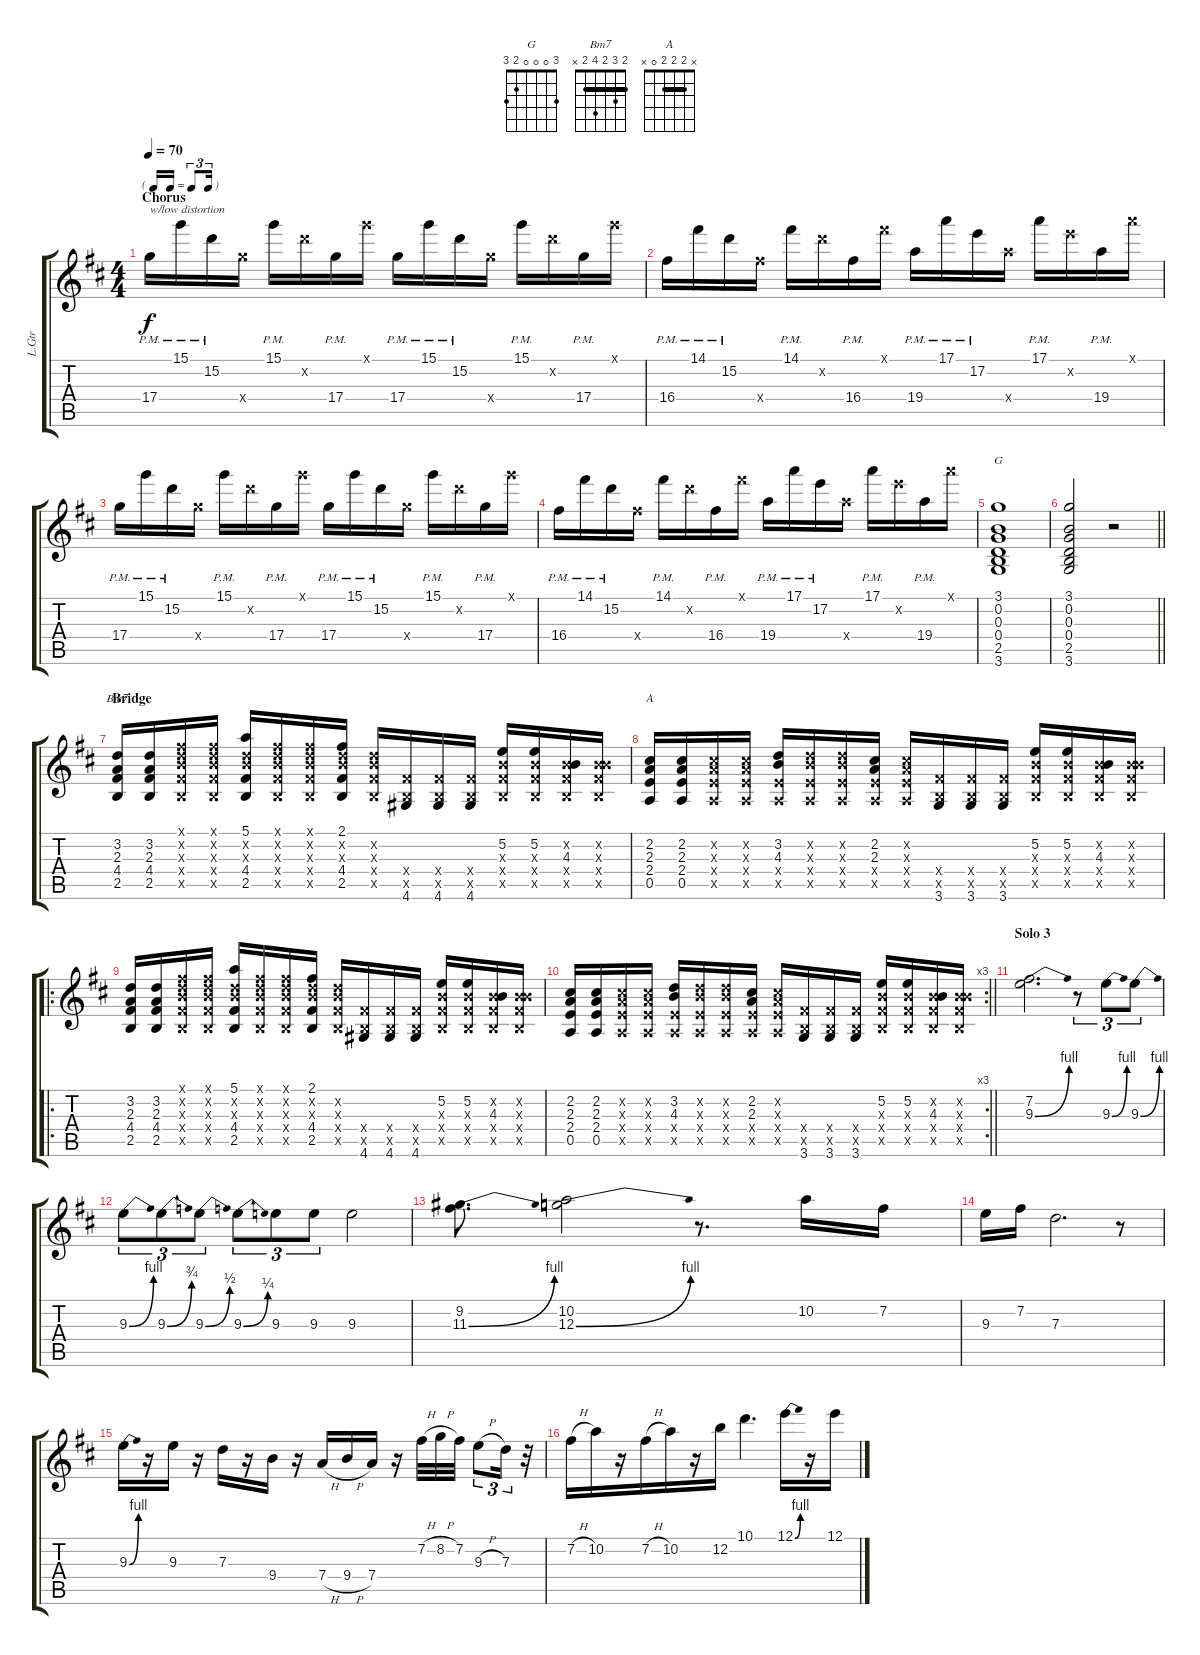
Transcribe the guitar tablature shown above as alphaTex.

\track ("L.Gtr" "L.Gtr") {instrument overdrivenguitar}
\staff {score tabs}
\tuning (E4 B3 G3 D3 A2 E2) {hide}
\chord ("G" 3 0 0 0 2 3)
\chord ("Bm7" 2 3 2 4 2 x) {barre 2}
\chord ("A" x 2 2 2 0 x) {barre 2}
\ts (4 4)
\tf triplet16th
\section ("" "Chorus")
\tempo 70
\clef g2
\ks bminor
17.4{pm}.16{txt "w/low distortion" dy f balance 0 instrument electricguitarmuted} 15.1{pm}.16 15.2{pm}.16 17.4{x}.16 15.1{pm}.16 15.2{x}.16 17.4{pm}.16 15.1{x}.16 17.4{pm}.16 15.1{pm}.16 15.2{pm}.16 17.4{x}.16 15.1{pm}.16 15.2{x}.16 17.4{pm}.16 15.1{x}.16 |
16.4{pm}.16 14.1{pm}.16 15.2{pm}.16 16.4{x}.16 14.1{pm}.16 15.2{x}.16 16.4{pm}.16 14.1{x}.16 19.4{pm}.16 17.1{pm}.16 17.2{pm}.16 19.4{x}.16 17.1{pm}.16 17.2{x}.16 19.4{pm}.16 17.1{x}.16 |
17.4{pm}.16 15.1{pm}.16 15.2{pm}.16 17.4{x}.16 15.1{pm}.16 15.2{x}.16 17.4{pm}.16 15.1{x}.16 17.4{pm}.16 15.1{pm}.16 15.2{pm}.16 17.4{x}.16 15.1{pm}.16 15.2{x}.16 17.4{pm}.16 15.1{x}.16 |
16.4{pm}.16 14.1{pm}.16 15.2{pm}.16 16.4{x}.16 14.1{pm}.16 15.2{x}.16 16.4{pm}.16 14.1{x}.16 19.4{pm}.16 17.1{pm}.16 17.2{pm}.16 19.4{x}.16 17.1{pm}.16 17.2{x}.16 19.4{pm}.16 17.1{x}.16 |
(3.1 0.2 0.3 0.4 2.5 3.6).1{ch "G" instrument overdrivenguitar} |
\barLineRight lightlight
(3.1 0.2 0.3 0.4 2.5 3.6).2 r.2 |
\section ("" "Bridge")
(3.2 2.3 4.4 2.5).16{ch "Bm7" balance 16 instrument overdrivenguitar} (3.2 2.3 4.4 2.5).16 (2.1{x} 3.2{x} 4.3{x} 4.4{x} 2.5{x}).16 (2.1{x} 3.2{x} 4.3{x} 4.4{x} 2.5{x}).16 (5.1 3.2{x} 4.3{x} 4.4 2.5).16 (2.1{x} 3.2{x} 4.3{x} 4.4{x} 2.5{x}).16 (2.1{x} 3.2{x} 4.3{x} 4.4{x} 2.5{x}).16 (2.1 3.2{x} 4.3{x} 4.4 2.5).16 (3.2{x} 4.3{x} 4.4{x} 2.5{x}).16 (4.4{x} 2.5{x} 4.6).16 (4.4{x} 2.5{x} 4.6).16 (4.4{x} 2.5{x} 4.6).16 (5.2 4.3{x} 4.4{x} 2.5{x}).16 (5.2 4.3{x} 4.4{x} 2.5{x}).16 (0.2{x} 4.3 4.4{x} 2.5{x}).16 (0.2{x} 4.3{x} 4.4{x} 2.5{x}).16 |
(2.2 2.3 2.4 0.5).16{ch "A"} (2.2 2.3 2.4 0.5).16 (2.2{x} 2.3{x} 2.4{x} 0.5{x}).16 (2.2{x} 2.3{x} 2.4{x} 0.5{x}).16 (3.2 4.3 2.4{x} 0.5{x}).16 (3.2{x} 4.3{x} 2.4{x} 0.5{x}).16 (3.2{x} 4.3{x} 2.4{x} 0.5{x}).16 (2.2 2.3 2.4{x} 0.5{x}).16 (2.2{x} 2.3{x} 2.4{x} 0.5{x}).16 (4.4{x} 2.5{x} 3.6).16 (4.4{x} 2.5{x} 3.6).16 (4.4{x} 2.5{x} 3.6).16 (5.2 4.3{x} 4.4{x} 2.5{x}).16 (5.2 4.3{x} 4.4{x} 2.5{x}).16 (0.2{x} 4.3 4.4{x} 2.5{x}).16 (0.2{x} 4.3{x} 4.4{x} 2.5{x}).16 |
\ro
(3.2 2.3 4.4 2.5).16{balance 16 instrument overdrivenguitar} (3.2 2.3 4.4 2.5).16 (2.1{x} 3.2{x} 4.3{x} 4.4{x} 2.5{x}).16 (2.1{x} 3.2{x} 4.3{x} 4.4{x} 2.5{x}).16 (5.1 3.2{x} 4.3{x} 4.4 2.5).16 (2.1{x} 3.2{x} 4.3{x} 4.4{x} 2.5{x}).16 (2.1{x} 3.2{x} 4.3{x} 4.4{x} 2.5{x}).16 (2.1 3.2{x} 4.3{x} 4.4 2.5).16 (3.2{x} 4.3{x} 4.4{x} 2.5{x}).16 (4.4{x} 2.5{x} 4.6).16 (4.4{x} 2.5{x} 4.6).16 (4.4{x} 2.5{x} 4.6).16 (5.2 4.3{x} 4.4{x} 2.5{x}).16 (5.2 4.3{x} 4.4{x} 2.5{x}).16 (0.2{x} 4.3 4.4{x} 2.5{x}).16 (0.2{x} 4.3{x} 4.4{x} 2.5{x}).16 |
\rc 3
\barLineRight lightlight
(2.2 2.3 2.4 0.5).16 (2.2 2.3 2.4 0.5).16 (2.2{x} 2.3{x} 2.4{x} 0.5{x}).16 (2.2{x} 2.3{x} 2.4{x} 0.5{x}).16 (3.2 4.3 2.4{x} 0.5{x}).16 (3.2{x} 4.3{x} 2.4{x} 0.5{x}).16 (3.2{x} 4.3{x} 2.4{x} 0.5{x}).16 (2.2 2.3 2.4{x} 0.5{x}).16 (2.2{x} 2.3{x} 2.4{x} 0.5{x}).16 (4.4{x} 2.5{x} 3.6).16 (4.4{x} 2.5{x} 3.6).16 (4.4{x} 2.5{x} 3.6).16 (5.2 4.3{x} 4.4{x} 2.5{x}).16 (5.2 4.3{x} 4.4{x} 2.5{x}).16 (0.2{x} 4.3 4.4{x} 2.5{x}).16 (0.2{x} 4.3{x} 4.4{x} 2.5{x}).16 |
\section ("" "Solo 3")
(7.2 9.3{be (bend 0 0 60 4)}).2{d volume 16 balance 8 instrument distortionguitar} r.8{tu (3 2)} 9.3{be (bend 0 0 60 4)}.8{tu (3 2)} 9.3{be (bend 0 0 60 4)}.8{tu (3 2)} |
9.3{be (bend 0 0 60 4)}.8{tu (3 2)} 9.3{be (bend 0 0 60 3)}.8{tu (3 2)} 9.3{be (bend 0 0 60 2)}.8{tu (3 2)} 9.3{be (bend 0 0 60 1)}.8{tu (3 2)} 9.3.8{tu (3 2)} 9.3.8{tu (3 2)} 9.3.2 |
(9.2 11.3{be (bend 0 0 60 4)}).8{d} (10.2 12.3{be (bend 0 0 60 4)}).2 r.8{d} 10.2.16 7.2.16 |
9.3.16 7.2.16 7.3.2{d} r.8 |
9.3{be (bend 0 0 60 4)}.16 r.16 9.3.16 r.16 7.3.16 r.16 9.4.16 r.16 7.4{h}.16 9.4{h}.16 7.4.16 r.16 7.2{h}.32 8.2{h}.32 7.2.32 9.3{h}.8{tu (3 2)} 7.3.16{tu (3 2)} r.32 |
7.2{h}.16 10.2.16 r.16 7.2{h}.16{beam Down beam merge} 10.2.16{beam Down} r.16 12.2.16 10.1.4{d} 12.1{be (bend 0 0 60 4)}.16 r.16 12.1.16
